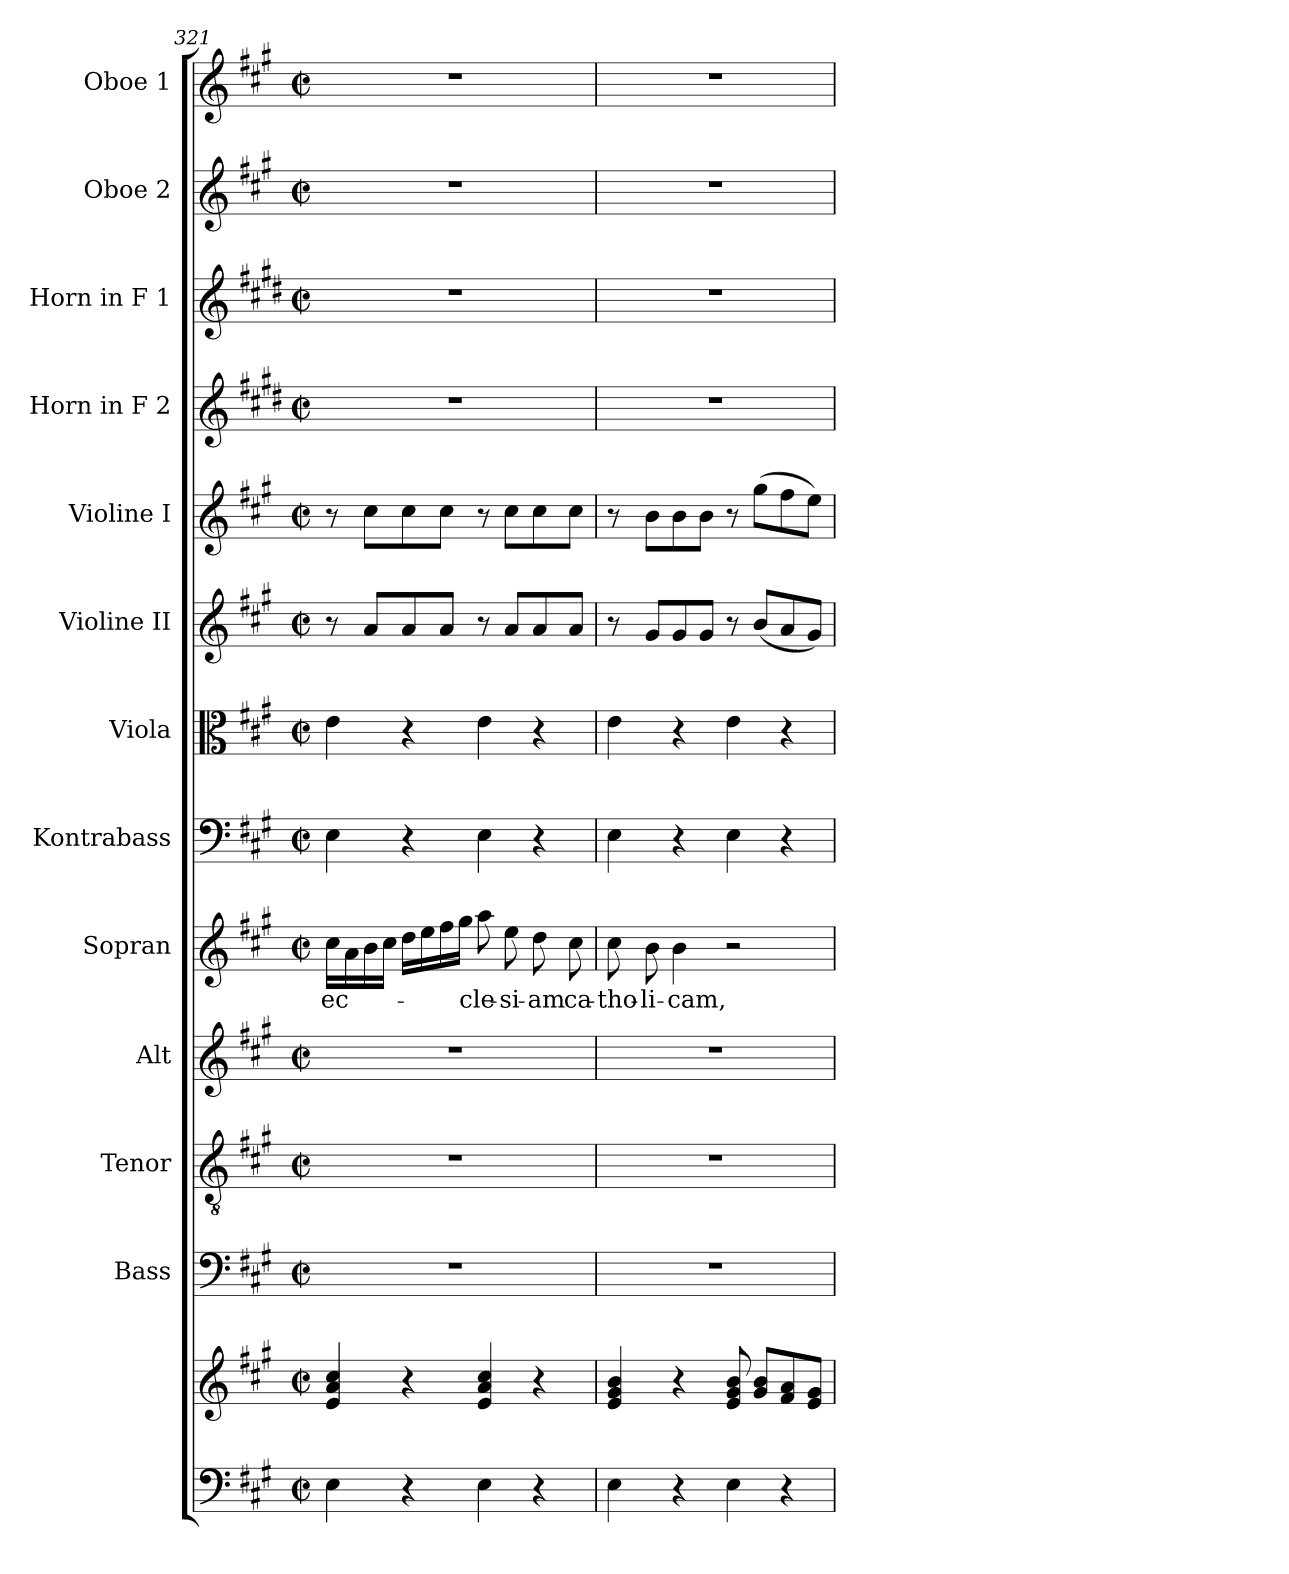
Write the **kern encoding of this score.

**kern	**kern	**kern	**kern	**kern	**kern	**text	**kern	**kern	**kern	**kern	**kern	**kern	**kern	**kern
*part13	*part13	*part12	*part11	*part10	*part9	*part9	*part8	*part7	*part6	*part5	*part4	*part3	*part2	*part1
*staff14	*staff13	*staff12	*staff11	*staff10	*staff9	*staff9	*staff8	*staff7	*staff6	*staff5	*staff4	*staff3	*staff2	*staff1
*	*	*I"Bass	*I"Tenor	*I"Alt	*I"Sopran	*	*I"Kontrabass	*I"Viola	*I"Violine II	*I"Violine I	*I"Horn in F 2	*I"Horn in F 1	*I"Oboe 2	*I"Oboe 1
*	*	*I'B.	*I'T.	*I'A.	*I'S.	*	*I'Kb.	*I'Vla.	*I'Vl. II	*I'Vl. I	*	*	*I'Ob.. 2	*I'Ob. 1
!!LO:PB:g=z
*clefF4	*clefG2	*clefF4	*clefGv2	*clefG2	*clefG2	*	*clefF4	*clefC3	*clefG2	*clefG2	*clefG2	*clefG2	*clefG2	*clefG2
*	*	*	*	*	*	*	*ITrd7c12	*	*	*	*ITrd4c7	*ITrd4c7	*	*
*k[f#c#g#]	*k[f#c#g#]	*k[f#c#g#]	*k[f#c#g#]	*k[f#c#g#]	*k[f#c#g#]	*	*k[f#c#g#]	*k[f#c#g#]	*k[f#c#g#]	*k[f#c#g#]	*k[f#c#g#]	*k[f#c#g#]	*k[f#c#g#]	*k[f#c#g#]
*A:	*A:	*A:	*A:	*A:	*A:	*	*A:	*A:	*A:	*A:	*A:	*A:	*A:	*A:
*M2/2	*M2/2	*M2/2	*M2/2	*M2/2	*M2/2	*	*M2/2	*M2/2	*M2/2	*M2/2	*M2/2	*M2/2	*M2/2	*M2/2
*met(c|)	*met(c|)	*met(c|)	*met(c|)	*met(c|)	*met(c|)	*	*met(c|)	*met(c|)	*met(c|)	*met(c|)	*met(c|)	*met(c|)	*met(c|)	*met(c|)
=321	=321	=321	=321	=321	=321	=321	=321	=321	=321	=321	=321	=321	=321	=321
!	!	!	!	!	!	!LO:LY:b	!	!	!	!	!	!	!	!
4E\	4e/ 4a/ 4cc#/	1r	1r	1r	16cc#\LL	ec-	4EE\	4e\	8r	8r	1r	1r	1r	1r
.	.	.	.	.	16a\	.	.	.	.	.	.	.	.	.
.	.	.	.	.	16b\	.	.	.	8a/L	8cc#\L	.	.	.	.
.	.	.	.	.	16cc#\JJ	.	.	.	.	.	.	.	.	.
4r	4r	.	.	.	16dd\LL	.	4r	4r	8a/	8cc#\	.	.	.	.
.	.	.	.	.	16ee\	.	.	.	.	.	.	.	.	.
.	.	.	.	.	16ff#\	.	.	.	8a/J	8cc#\J	.	.	.	.
.	.	.	.	.	16gg#\JJ	.	.	.	.	.	.	.	.	.
!	!	!	!	!	!	!LO:LY:b	!	!	!	!	!	!	!	!
4E\	4e/ 4a/ 4cc#/	.	.	.	8aa\	-cle-	4EE\	4e\	8r	8r	.	.	.	.
!	!	!	!	!	!	!LO:LY:b	!	!	!	!	!	!	!	!
.	.	.	.	.	8ee\	-si-	.	.	8a/L	8cc#\L	.	.	.	.
!	!	!	!	!	!	!LO:LY:b	!	!	!	!	!	!	!	!
4r	4r	.	.	.	8dd\	-am	4r	4r	8a/	8cc#\	.	.	.	.
!	!	!	!	!	!	!LO:LY:b	!	!	!	!	!	!	!	!
.	.	.	.	.	8cc#\	ca-	.	.	8a/J	8cc#\J	.	.	.	.
=322	=322	=322	=322	=322	=322	=322	=322	=322	=322	=322	=322	=322	=322	=322
!	!	!	!	!	!	!LO:LY:b	!	!	!	!	!	!	!	!
4E\	4e/ 4g#/ 4b/	1r	1r	1r	8cc#\	-tho-	4EE\	4e\	8r	8r	1r	1r	1r	1r
!	!	!	!	!	!	!LO:LY:b	!	!	!	!	!	!	!	!
.	.	.	.	.	8b\	-li-	.	.	8g#/L	8b\L	.	.	.	.
!	!	!	!	!	!	!LO:LY:b	!	!	!	!	!	!	!	!
4r	4r	.	.	.	4b\	-cam,	4r	4r	8g#/	8b\	.	.	.	.
.	.	.	.	.	.	.	.	.	8g#/J	8b\J	.	.	.	.
4E\	8e/ 8g#/ 8b/	.	.	.	2r	.	4EE\	4e\	8r	8r	.	.	.	.
.	8g#/ 8b/L	.	.	.	.	.	.	.	(<8b/L	(>8gg#\L	.	.	.	.
4r	8f#/ 8a/	.	.	.	.	.	4r	4r	8a/	8ff#\	.	.	.	.
.	8e/ 8g#/J	.	.	.	.	.	.	.	8g#/J)	8ee\J)	.	.	.	.
=	=	=	=	=	=	=	=	=	=	=	=	=	=	=
*-	*-	*-	*-	*-	*-	*-	*-	*-	*-	*-	*-	*-	*-	*-
